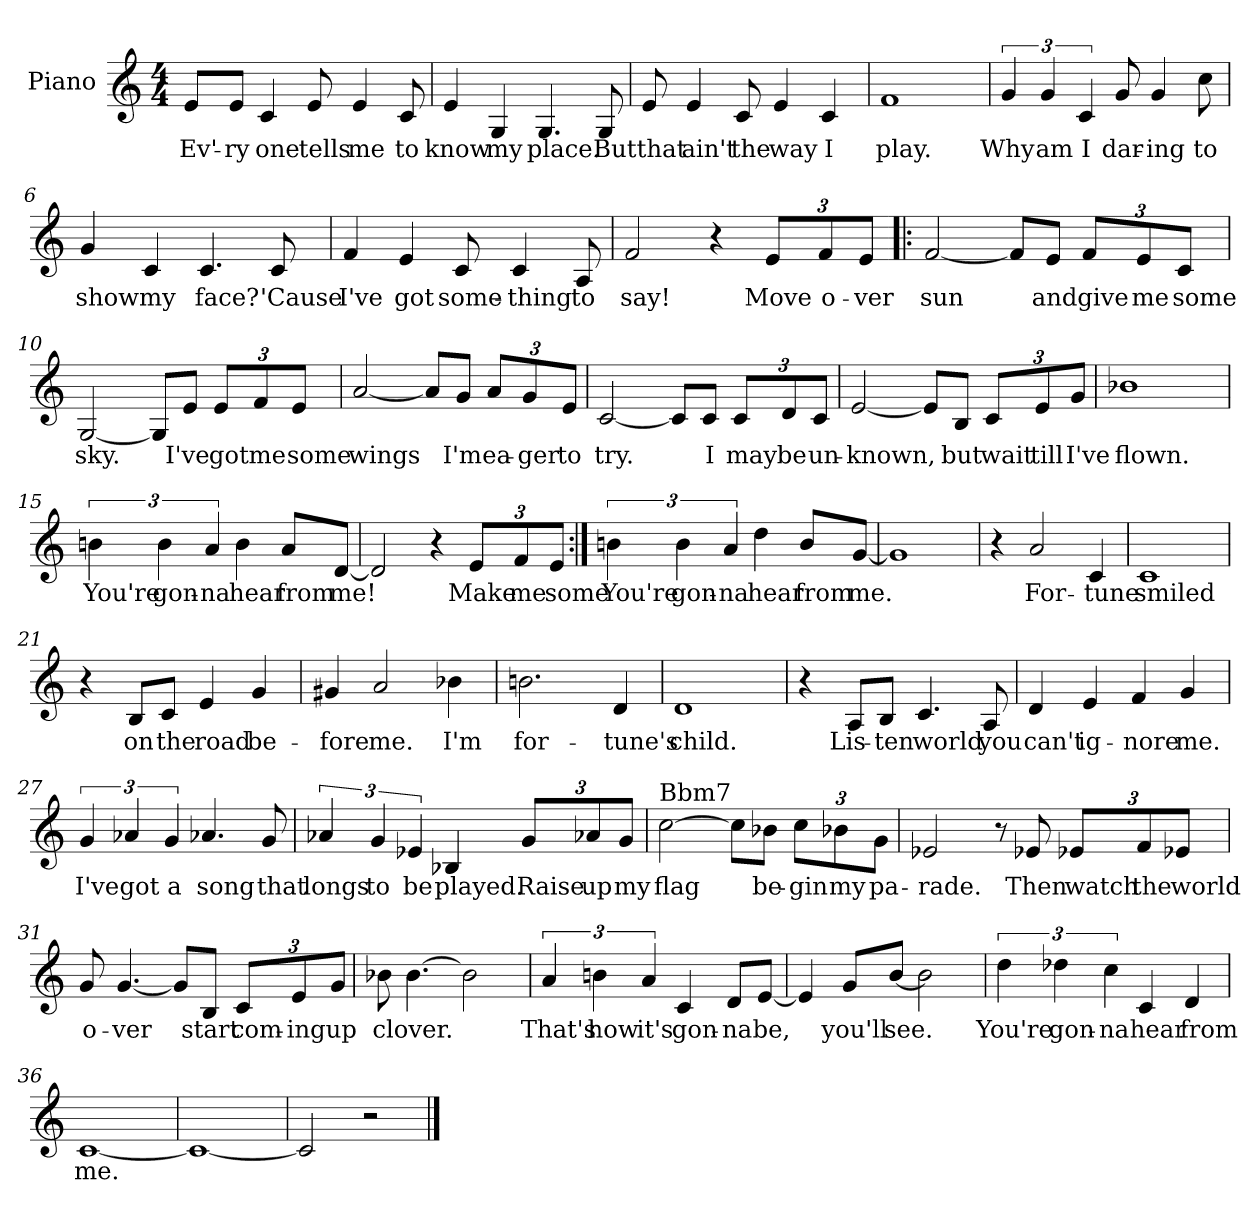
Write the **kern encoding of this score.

**kern	**text
*part1	*part1
*staff1	*staff1
*I"Piano	*
*I'Pno	*
*clefG2	*
*M4/4	*
=1	=1
8e/L	Ev'-
8e/J	-ry
4c/	one
8e/	tells
4e/	me
8c/	to
=2	=2
4e/	know
4G/	my
4.G/	place.
8G/	But
=3	=3
8e/	that
4e/	ain't
8c/	the
4e/	way
4c/	I
=4	=4
1f	play.
!!LO:LB:g=z
=5	=5
6g/	Why
6g/	am
6c/	I
8g/	dar-
4g/	-ing
8cc\	to
=6	=6
4g/	show
4c/	my
4.c/	face?
8c/	'Cause
=7	=7
4f/	I've
4e/	got
8c/	some-
4c/	-thing
8A/	to
=8	=8
2f/	say!
4r	.
*Xbrackettup	*
12e/L	Move
12f/	o-
12e/J	-ver
!!LO:LB:g=z
=9!|:	=9!|:
[2f/	sun
8f/L]	.
8e/J	and
12f/L	give
12e/	me
12c/J	some
=10	=10
[2G/	sky.
8G/L]	.
8e/J	I've
12e/L	got
12f/	me
12e/J	some
=11	=11
[2a/	wings
8a/L]	.
8g/J	I'm
12a/L	ea-
12g/	-ger
12e/J	to
!!LO:LB:g=z
=12	=12
[2c/	try.
8c/L]	.
8c/J	I
12c/L	may
12d/	be
12c/J	un-
=13	=13
[2e/	-known,
8e/L]	.
8B/J	but
12c/L	wait
12e/	till
12g/J	I've
=14	=14
1b-X	flown.
!!LO:LB:g=z
=15	=15
*brackettup	*
6bn\	You're
6b\	gon-
6a/	-na
4b\	hear
8a/L	from
[8d/J	me!
=16	=16
2d/]	.
4r	.
*Xbrackettup	*
12e/L	Make
12f/	me
12e/J	some
!!LO:LB:g=z
=17:|!	=17:|!
*brackettup	*
6bn\	You're
6b\	gon-
6a/	-na
4dd\	hear
8b/L	from
[8g/J	me.
=18	=18
1g]	.
=19	=19
4r	.
2a/	For-
4c/	-tune
=20	=20
1c	smiled
!!LO:LB:g=z
=21	=21
4r	.
8B/L	on
8c/J	the
4e/	road
4g/	be-
=22	=22
4g#X/	-fore
2a/	me.
4b-X\	I'm
=23	=23
2.bn\	for-
4d/	-tune's
=24	=24
1d	child.
!!LO:PB:g=z
=25	=25
4r	.
8A/L	Lis-
8B/J	-ten
4.c/	world
8A/	you
=26	=26
4d/	can't
4e/	ig-
4f/	-nore
4g/	me.
=27	=27
6g/	I've
6a-X/	got
6g/	a
4.a-X/	song
8g/	that
!!LO:LB:g=z
=28	=28
6a-X/	longs
6g/	to
6e-X/	be
4B-X/	played.
*Xbrackettup	*
12g/L	Raise
12a-X/	up
12g/J	my
=29	=29
!LO:TX:a:t=Bbm7	!
[2cc\	flag
8cc\L]	.
8b-X\J	be-
12cc\L	-gin
12b-X\	my
12g\J	pa-
!!LO:LB:g=z
=30	=30
2e-X/	-rade.
8r	.
8e-X/	Then
12e-X/L	watch
12f/	the
12e-X/J	world
=31	=31
8g/	o-
[4.g/	-ver
8g/L]	.
8B/J	start
12c/L	com-
12e/	-ing
12g/J	up
!!LO:LB:g=z
=32	=32
8b-X\	clover.
[4.b-\	.
2b-\]	.
=33	=33
*brackettup	*
6a/	That's
6bn\	how
6a/	it's
4c/	gon-
8d/L	-na
[8e/J	be,
=34	=34
4e/]	.
8g/L	you'll
[8b/J	see.
2b\]	.
!!LO:LB:g=z
=35	=35
6dd\	You're
6dd-X\	gon-
6cc\	-na
4c/	hear
4d/	from
=36	=36
[1c	me.
=37	=37
1c_	.
=38	=38
2c/]	.
2r	.
==	==
*-	*-
